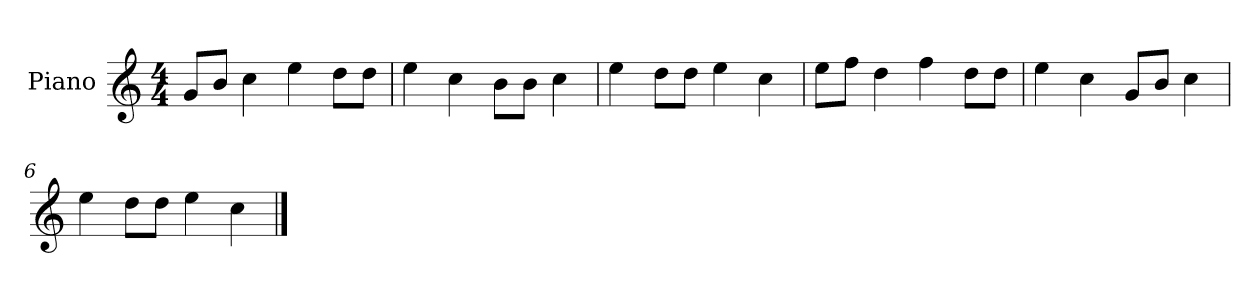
**kern
*part1
*staff1
*I"Piano
*I'P-no
*clefG2
*k[]
*M4/4
*MM90
=1
8g/L
8b/J
4cc\
4ee\
8dd\L
8dd\J
=2
4ee\
4cc\
8b\L
8b\J
4cc\
=3
4ee\
8dd\L
8dd\J
4ee\
4cc\
=4
8ee\L
8ff\J
4dd\
4ff\
8dd\L
8dd\J
=5
4ee\
4cc\
8g/L
8b/J
4cc\
=6
4ee\
8dd\L
8dd\J
4ee\
4cc\
==
*-
